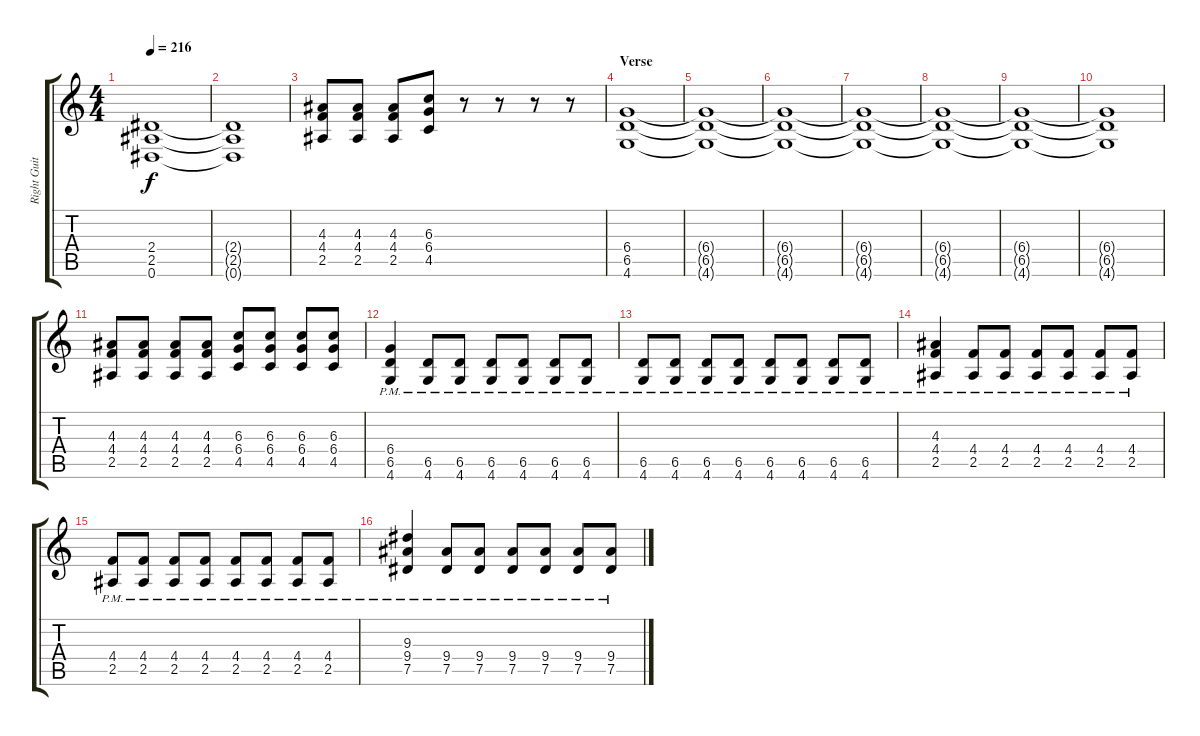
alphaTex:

\track ("Right Guitar" "Right Guit") {instrument distortionguitar}
\staff {score tabs}
\tuning (Eb4 Bb3 Gb3 Db3 Ab2 Eb2) {hide}
\ts (4 4)
\tempo 216
\clef g2
\ks c
(2.4{t} 2.5{t} 0.6{t}).1{dy f} |
(2.4{t} 2.5{t} 0.6{t}).1 |
(4.3 4.4 2.5).8 (4.3 4.4 2.5).8 (4.3 4.4 2.5).8 (6.3 6.4 4.5).8 r.8 r.8 r.8 r.8 |
\section ("" "Verse")
(6.4 6.5 4.6).1 |
(6.4{t} 6.5{t} 4.6{t}).1 |
(6.4{t} 6.5{t} 4.6{t}).1 |
(6.4{t} 6.5{t} 4.6{t}).1 |
(6.4{t} 6.5{t} 4.6{t}).1 |
(6.4{t} 6.5{t} 4.6{t}).1 |
(6.4{t} 6.5{t} 4.6{t}).1 |
(4.3 4.4 2.5).8 (4.3 4.4 2.5).8 (4.3 4.4 2.5).8 (4.3 4.4 2.5).8 (6.3 6.4 4.5).8 (6.3 6.4 4.5).8 (6.3 6.4 4.5).8 (6.3 6.4 4.5).8 |
(6.4 6.5{pm} 4.6{pm}).4 (6.5{pm} 4.6{pm}).8 (6.5{pm} 4.6{pm}).8 (6.5{pm} 4.6{pm}).8 (6.5{pm} 4.6{pm}).8 (6.5{pm} 4.6{pm}).8 (6.5{pm} 4.6{pm}).8 |
(6.5{pm} 4.6{pm}).8 (6.5{pm} 4.6{pm}).8 (6.5{pm} 4.6{pm}).8 (6.5{pm} 4.6{pm}).8 (6.5{pm} 4.6{pm}).8 (6.5{pm} 4.6{pm}).8 (6.5{pm} 4.6{pm}).8 (6.5{pm} 4.6{pm}).8 |
(4.3 4.4{pm} 2.5{pm}).4 (4.4{pm} 2.5{pm}).8 (4.4{pm} 2.5{pm}).8 (4.4{pm} 2.5{pm}).8 (4.4{pm} 2.5{pm}).8 (4.4{pm} 2.5{pm}).8 (4.4{pm} 2.5{pm}).8 |
(4.4{pm} 2.5{pm}).8 (4.4{pm} 2.5{pm}).8 (4.4{pm} 2.5{pm}).8 (4.4{pm} 2.5{pm}).8 (4.4{pm} 2.5{pm}).8 (4.4{pm} 2.5{pm}).8 (4.4{pm} 2.5{pm}).8 (4.4{pm} 2.5{pm}).8 |
(9.3 9.4 7.5{pm}).4 (9.4{pm} 7.5{pm}).8 (9.4{pm} 7.5{pm}).8 (9.4{pm} 7.5{pm}).8 (9.4{pm} 7.5{pm}).8 (9.4{pm} 7.5{pm}).8 (9.4{pm} 7.5{pm}).8
